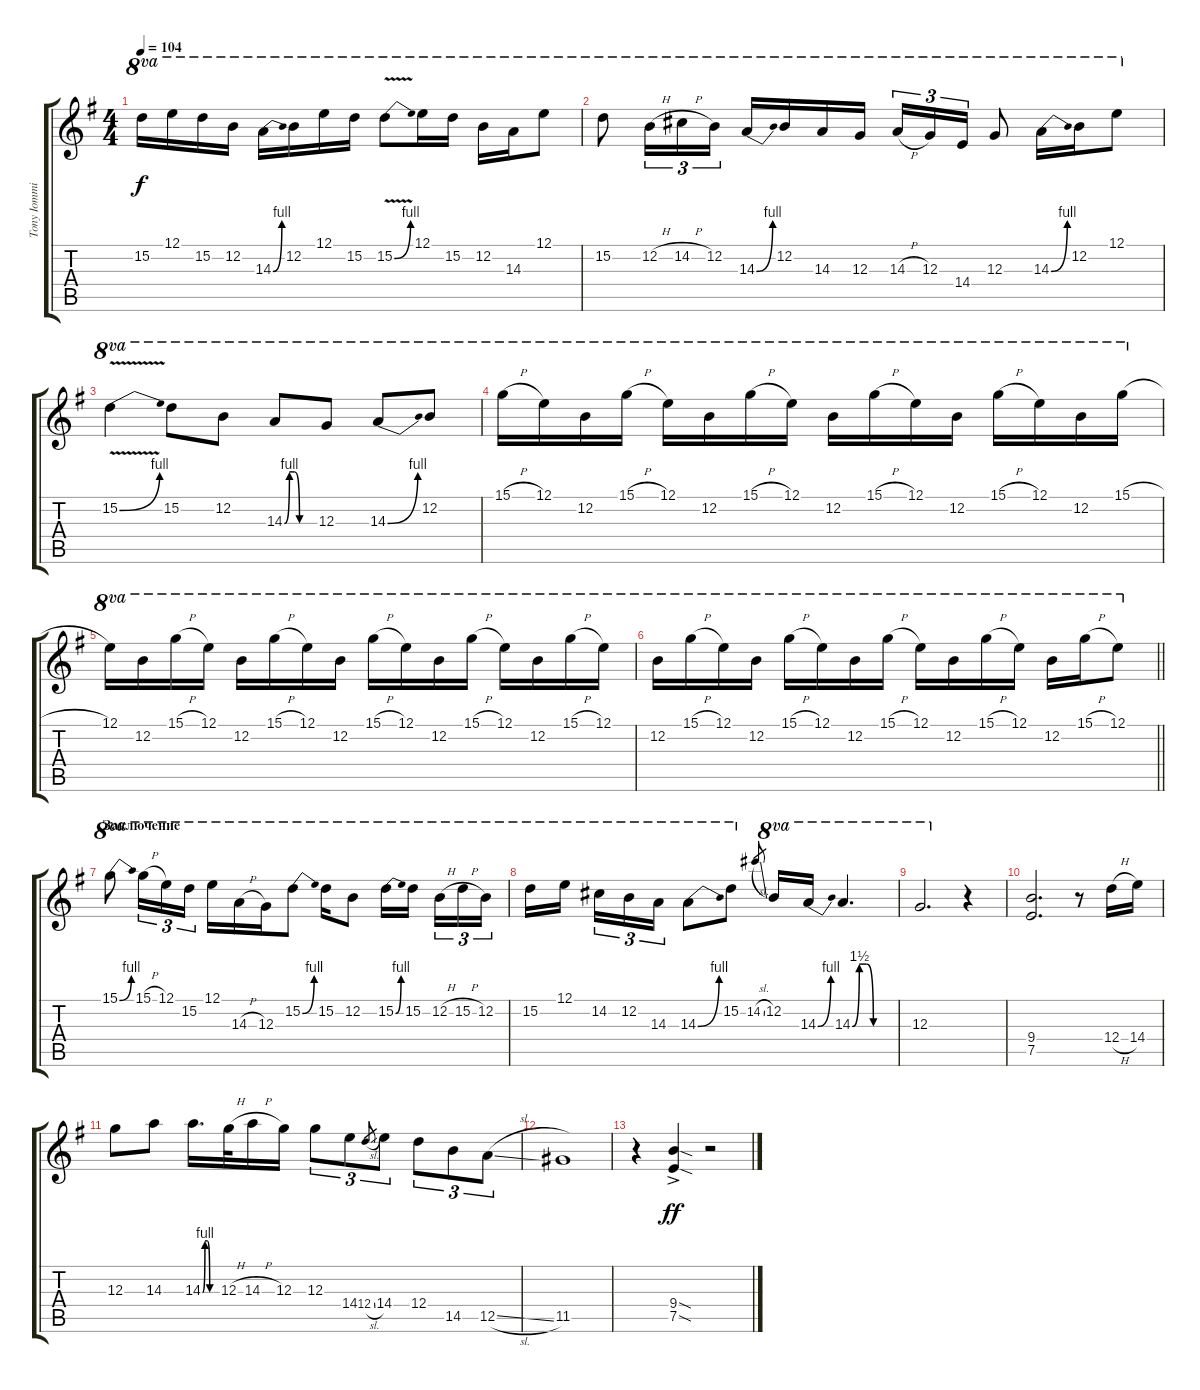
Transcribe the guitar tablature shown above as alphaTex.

\track ("Tony Iommi (lead)" "Tony Iommi") {instrument distortionguitar}
\staff {score tabs}
\tuning (E4 B3 G3 D3 A2 E2) {hide}
\ts (4 4)
\tempo 104
\clef g2
\ks g
15.2.16{ot 8va dy f} 12.1.16{ot 8va} 15.2.16{ot 8va} 12.2.16{ot 8va} 14.3{be (bend 0 0 60 4)}.16{ot 8va} 12.2.16{ot 8va} 12.1.16{ot 8va} 15.2.16{ot 8va} 15.2{be (bend 0 0 60 4) v}.8{ot 8va} 12.1.16{ot 8va} 15.2.16{ot 8va} 12.2.16{ot 8va} 14.3.16{ot 8va} 12.1.8{ot 8va} |
15.2.8{ot 8va} 12.2{h}.16{tu (3 2) ot 8va} 14.2{h}.16{tu (3 2) ot 8va} 12.2.16{tu (3 2) ot 8va} 14.3{be (bend 0 0 60 4)}.16{ot 8va} 12.2.16{ot 8va} 14.3.16{ot 8va} 12.3.16{ot 8va} 14.3{h}.16{tu (3 2) ot 8va} 12.3.16{tu (3 2) ot 8va} 14.4.16{tu (3 2) ot 8va} 12.3.8{ot 8va} 14.3{be (bend 0 0 60 4)}.16{ot 8va} 12.2.16{ot 8va} 12.1.8{ot 8va} |
15.2{be (bend 0 0 60 4) v}.4{ot 8va} 15.2.8{ot 8va} 12.2.8{ot 8va} 14.3{be (custom 0 0 10 4 20 4 30 0 60 0)}.8{ot 8va} 12.3.8{ot 8va} 14.3{be (bend 0 0 60 4)}.8{ot 8va} 12.2.8{ot 8va} |
15.1{h}.16{ot 8va} 12.1.16{ot 8va} 12.2.16{ot 8va} 15.1{h}.16{ot 8va} 12.1.16{ot 8va} 12.2.16{ot 8va} 15.1{h}.16{ot 8va} 12.1.16{ot 8va} 12.2.16{ot 8va} 15.1{h}.16{ot 8va} 12.1.16{ot 8va} 12.2.16{ot 8va} 15.1{h}.16{ot 8va} 12.1.16{ot 8va} 12.2.16{ot 8va} 15.1{h}.16{ot 8va} |
12.1.16{ot 8va} 12.2.16{ot 8va} 15.1{h}.16{ot 8va} 12.1.16{ot 8va} 12.2.16{ot 8va} 15.1{h}.16{ot 8va} 12.1.16{ot 8va} 12.2.16{ot 8va} 15.1{h}.16{ot 8va} 12.1.16{ot 8va} 12.2.16{ot 8va} 15.1{h}.16{ot 8va} 12.1.16{ot 8va} 12.2.16{ot 8va} 15.1{h}.16{ot 8va} 12.1.16{ot 8va} |
\barLineRight lightlight
12.2.16{ot 8va} 15.1{h}.16{ot 8va} 12.1.16{ot 8va} 12.2.16{ot 8va} 15.1{h}.16{ot 8va} 12.1.16{ot 8va} 12.2.16{ot 8va} 15.1{h}.16{ot 8va} 12.1.16{ot 8va} 12.2.16{ot 8va} 15.1{h}.16{ot 8va} 12.1.16{ot 8va} 12.2.16{ot 8va} 15.1{h}.16{ot 8va} 12.1.8{ot 8va} |
\section ("" "Заключение")
15.1{be (bend 0 0 60 4)}.8{ot 8va} 15.1{h}.16{tu (3 2) ot 8va} 12.1.16{tu (3 2) ot 8va} 15.2.16{tu (3 2) ot 8va} 12.1.16{ot 8va} 14.3{h}.16{ot 8va} 12.3.16{ot 8va} 15.2{be (bend 0 0 60 4)}.8{ot 8va} 15.2.16{ot 8va} 12.2.8{ot 8va} 15.2{be (bend 0 0 60 4)}.16{ot 8va} 15.2.16{ot 8va beam splitsecondary} 12.2{h}.16{tu (3 2) ot 8va} 15.2{h}.16{tu (3 2) ot 8va} 12.2.16{tu (3 2) ot 8va} |
15.2.16{ot 8va} 12.1.16{ot 8va beam splitsecondary} 14.2.16{tu (3 2) ot 8va} 12.2.16{tu (3 2) ot 8va} 14.3.16{tu (3 2) ot 8va} 14.3{be (bend 0 0 60 4)}.8{ot 8va} 15.2.8{ot 8va} 14.2{sl}.8{gr} 12.2.16{ot 8va} 14.3{be (bend 0 0 60 4)}.16{ot 8va} 14.3{be (custom 0 0 10 6 20 6 30 0 60 0)}.4{d ot 8va} |
12.3.2{d ot 8va} r.4 |
(9.4 7.5).2{d} r.8 12.4{h}.16 14.4.16 |
12.3.8 14.3.8 14.3{be (custom 0 0 10 4 20 4 30 0 60 0)}.16{d} 12.3{h}.32 14.3{h}.16 12.3.16 12.3.8{tu (3 2)} 14.4.8{tu (3 2)} 12.4{sl}.8{gr} 14.4.8{tu (3 2)} 12.4.8{tu (3 2)} 14.5.8{tu (3 2)} 12.5{sl}.8{tu (3 2)} |
11.5.1 |
r.4 (9.4{sod ac} 7.5{sod ac}).4{dy ff} r.2
